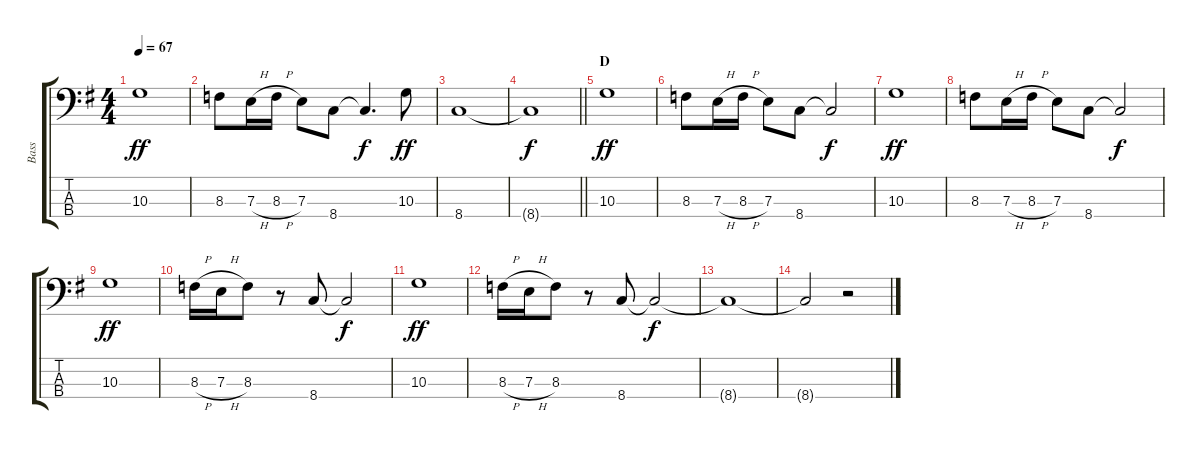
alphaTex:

\track ("Bass" "Bass") {instrument electricbasspick}
\staff {score tabs}
\tuning (G2 D2 A1 E1) {hide}
\ts (4 4)
\tempo 67
\clef f4
\ks g
10.3.1{dy ff} |
8.3.8 7.3{h}.16 8.3{h}.16 7.3.8 8.4.8 8.4{t}.4{d dy f} 10.3.8{dy ff} |
8.4.1 |
\barLineRight lightlight
8.4{t}.1{dy f} |
\section ("" "D")
10.3.1{dy ff} |
8.3.8 7.3{h}.16 8.3{h}.16 7.3.8 8.4.8 8.4{t}.2{dy f} |
10.3.1{dy ff} |
8.3.8 7.3{h}.16 8.3{h}.16 7.3.8 8.4.8 8.4{t}.2{dy f} |
10.3.1{dy ff} |
8.3{h}.16 7.3{h}.16 8.3.8 r.8 8.4.8 8.4{t}.2{dy f} |
10.3.1{dy ff} |
8.3{h}.16 7.3{h}.16 8.3.8 r.8 8.4.8 8.4{t}.2{dy f} |
8.4{t}.1 |
8.4{t}.2 r.2
